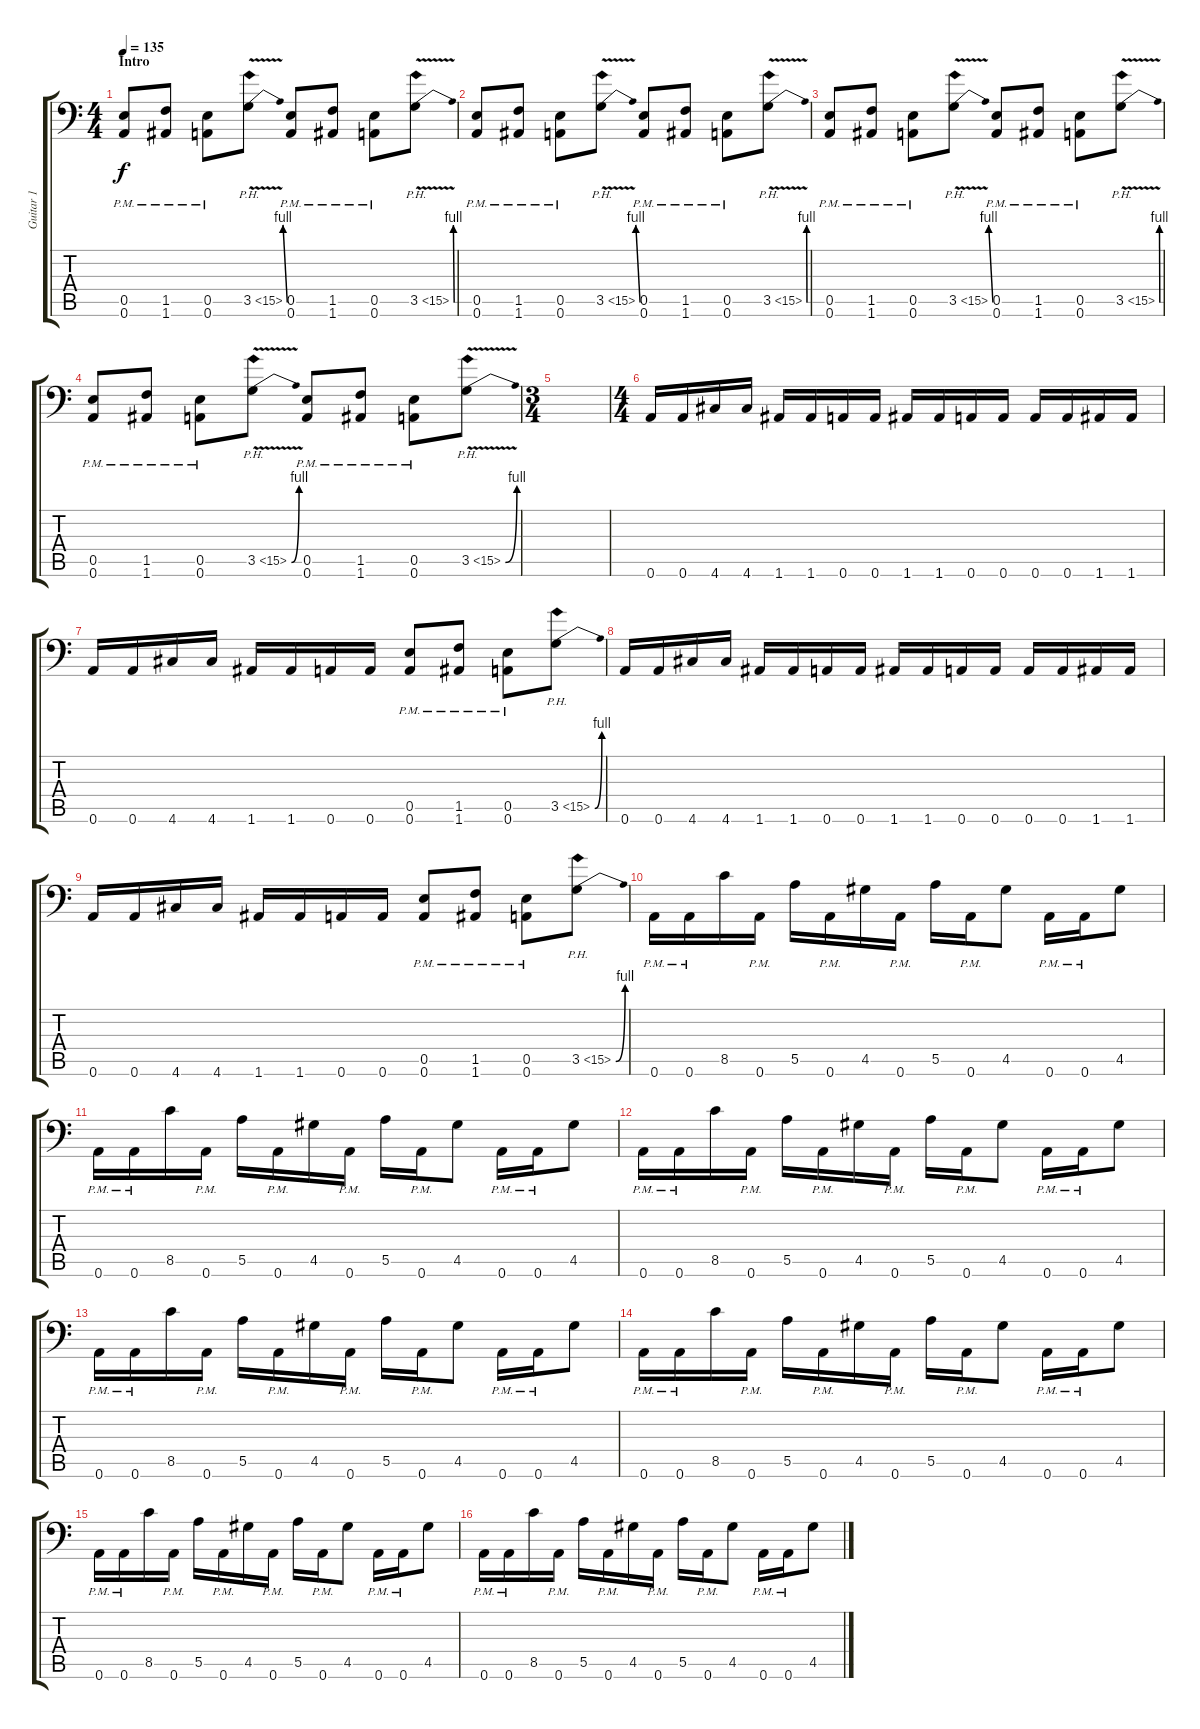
\track ("Guitar 1" "Guitar 1") {instrument overdrivenguitar}
\staff {score tabs}
\tuning (B3 Gb3 D3 A2 E2 A1) {hide}
\ts (4 4)
\section ("" "Intro ")
\tempo 135
\clef f4
\ks c
(0.5{pm} 0.6{pm}).8{dy f instrument overdrivenguitar} (1.5{pm} 1.6{pm}).8 (0.5{pm} 0.6{pm}).8 3.5{be (bend 0 0 60 4) ph 12 v}.8{instrument guitarharmonics} (0.5{pm} 0.6{pm}).8{instrument overdrivenguitar} (1.5{pm} 1.6{pm}).8 (0.5{pm} 0.6{pm}).8 3.5{be (bend 0 0 60 4) ph 12 v}.8{instrument guitarharmonics} |
(0.5{pm} 0.6{pm}).8{instrument overdrivenguitar} (1.5{pm} 1.6{pm}).8 (0.5{pm} 0.6{pm}).8 3.5{be (bend 0 0 60 4) ph 12 v}.8{instrument guitarharmonics} (0.5{pm} 0.6{pm}).8{instrument overdrivenguitar} (1.5{pm} 1.6{pm}).8 (0.5{pm} 0.6{pm}).8 3.5{be (bend 0 0 60 4) ph 12 v}.8{instrument guitarharmonics} |
(0.5{pm} 0.6{pm}).8{instrument overdrivenguitar} (1.5{pm} 1.6{pm}).8 (0.5{pm} 0.6{pm}).8 3.5{be (bend 0 0 60 4) ph 12 v}.8{instrument guitarharmonics} (0.5{pm} 0.6{pm}).8{instrument overdrivenguitar} (1.5{pm} 1.6{pm}).8 (0.5{pm} 0.6{pm}).8 3.5{be (bend 0 0 60 4) ph 12 v}.8{instrument guitarharmonics} |
(0.5{pm} 0.6{pm}).8{instrument overdrivenguitar} (1.5{pm} 1.6{pm}).8 (0.5{pm} 0.6{pm}).8 3.5{be (bend 0 0 60 4) ph 12 v}.8{instrument guitarharmonics} (0.5{pm} 0.6{pm}).8{instrument overdrivenguitar} (1.5{pm} 1.6{pm}).8 (0.5{pm} 0.6{pm}).8 3.5{be (bend 0 0 60 4) ph 12 v}.8{instrument guitarharmonics} |
\ts (3 4)
|
\ts (4 4)
0.6.16{instrument overdrivenguitar} 0.6.16 4.6.16 4.6.16 1.6.16 1.6.16 0.6.16 0.6.16 1.6.16 1.6.16 0.6.16 0.6.16 0.6.16 0.6.16 1.6.16 1.6.16 |
0.6.16 0.6.16 4.6.16 4.6.16 1.6.16 1.6.16 0.6.16 0.6.16 (0.5{pm} 0.6{pm}).8 (1.5{pm} 1.6{pm}).8 (0.5{pm} 0.6{pm}).8 3.5{be (bend 0 0 60 4) ph 12}.8{instrument guitarharmonics} |
0.6.16{instrument overdrivenguitar} 0.6.16 4.6.16 4.6.16 1.6.16 1.6.16 0.6.16 0.6.16 1.6.16 1.6.16 0.6.16 0.6.16 0.6.16 0.6.16 1.6.16 1.6.16 |
0.6.16 0.6.16 4.6.16 4.6.16 1.6.16 1.6.16 0.6.16 0.6.16 (0.5{pm} 0.6{pm}).8 (1.5{pm} 1.6{pm}).8 (0.5{pm} 0.6{pm}).8 3.5{be (bend 0 0 60 4) ph 12}.8{instrument guitarharmonics} |
0.6{pm}.16{instrument overdrivenguitar} 0.6{pm}.16 8.5.16 0.6{pm}.16 5.5.16 0.6{pm}.16 4.5.16 0.6{pm}.16 5.5.16 0.6{pm}.16 4.5.8 0.6{pm}.16 0.6{pm}.16 4.5.8 |
0.6{pm}.16 0.6{pm}.16 8.5.16 0.6{pm}.16 5.5.16 0.6{pm}.16 4.5.16 0.6{pm}.16 5.5.16 0.6{pm}.16 4.5.8 0.6{pm}.16 0.6{pm}.16 4.5.8 |
0.6{pm}.16 0.6{pm}.16 8.5.16 0.6{pm}.16 5.5.16 0.6{pm}.16 4.5.16 0.6{pm}.16 5.5.16 0.6{pm}.16 4.5.8 0.6{pm}.16 0.6{pm}.16 4.5.8 |
0.6{pm}.16 0.6{pm}.16 8.5.16 0.6{pm}.16 5.5.16 0.6{pm}.16 4.5.16 0.6{pm}.16 5.5.16 0.6{pm}.16 4.5.8 0.6{pm}.16 0.6{pm}.16 4.5.8 |
0.6{pm}.16 0.6{pm}.16 8.5.16 0.6{pm}.16 5.5.16 0.6{pm}.16 4.5.16 0.6{pm}.16 5.5.16 0.6{pm}.16 4.5.8 0.6{pm}.16 0.6{pm}.16 4.5.8 |
0.6{pm}.16 0.6{pm}.16 8.5.16 0.6{pm}.16 5.5.16 0.6{pm}.16 4.5.16 0.6{pm}.16 5.5.16 0.6{pm}.16 4.5.8 0.6{pm}.16 0.6{pm}.16 4.5.8 |
0.6{pm}.16 0.6{pm}.16 8.5.16 0.6{pm}.16 5.5.16 0.6{pm}.16 4.5.16 0.6{pm}.16 5.5.16 0.6{pm}.16 4.5.8 0.6{pm}.16 0.6{pm}.16 4.5.8
